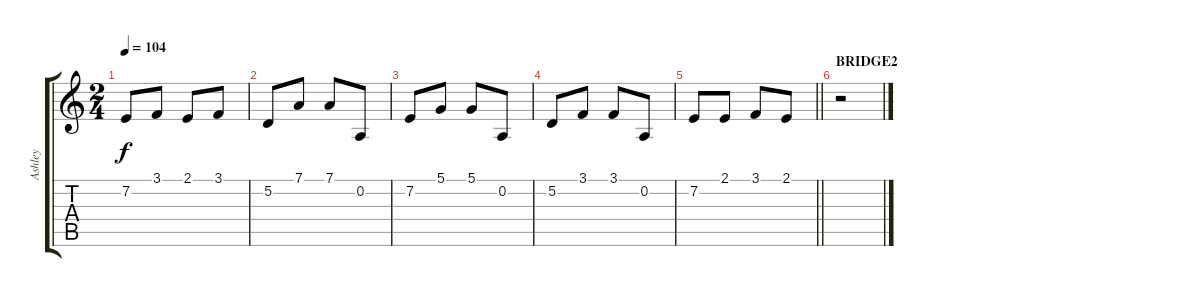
\track ("Ashley" "Ashley") {instrument electricgrandpiano}
\staff {score tabs}
\tuning (D4 A3 F3 C3 G2 D2) {hide}
\ts (2 4)
\tempo 104
\clef g2
\ks c
7.2.8{dy f} 3.1.8 2.1.8 3.1.8 |
5.2.8 7.1.8 7.1.8 0.2.8 |
7.2.8 5.1.8 5.1.8 0.2.8 |
5.2.8 3.1.8 3.1.8 0.2.8 |
\barLineRight lightlight
7.2.8 2.1.8 3.1.8 2.1.8 |
\section ("" "BRIDGE2")
r.2
